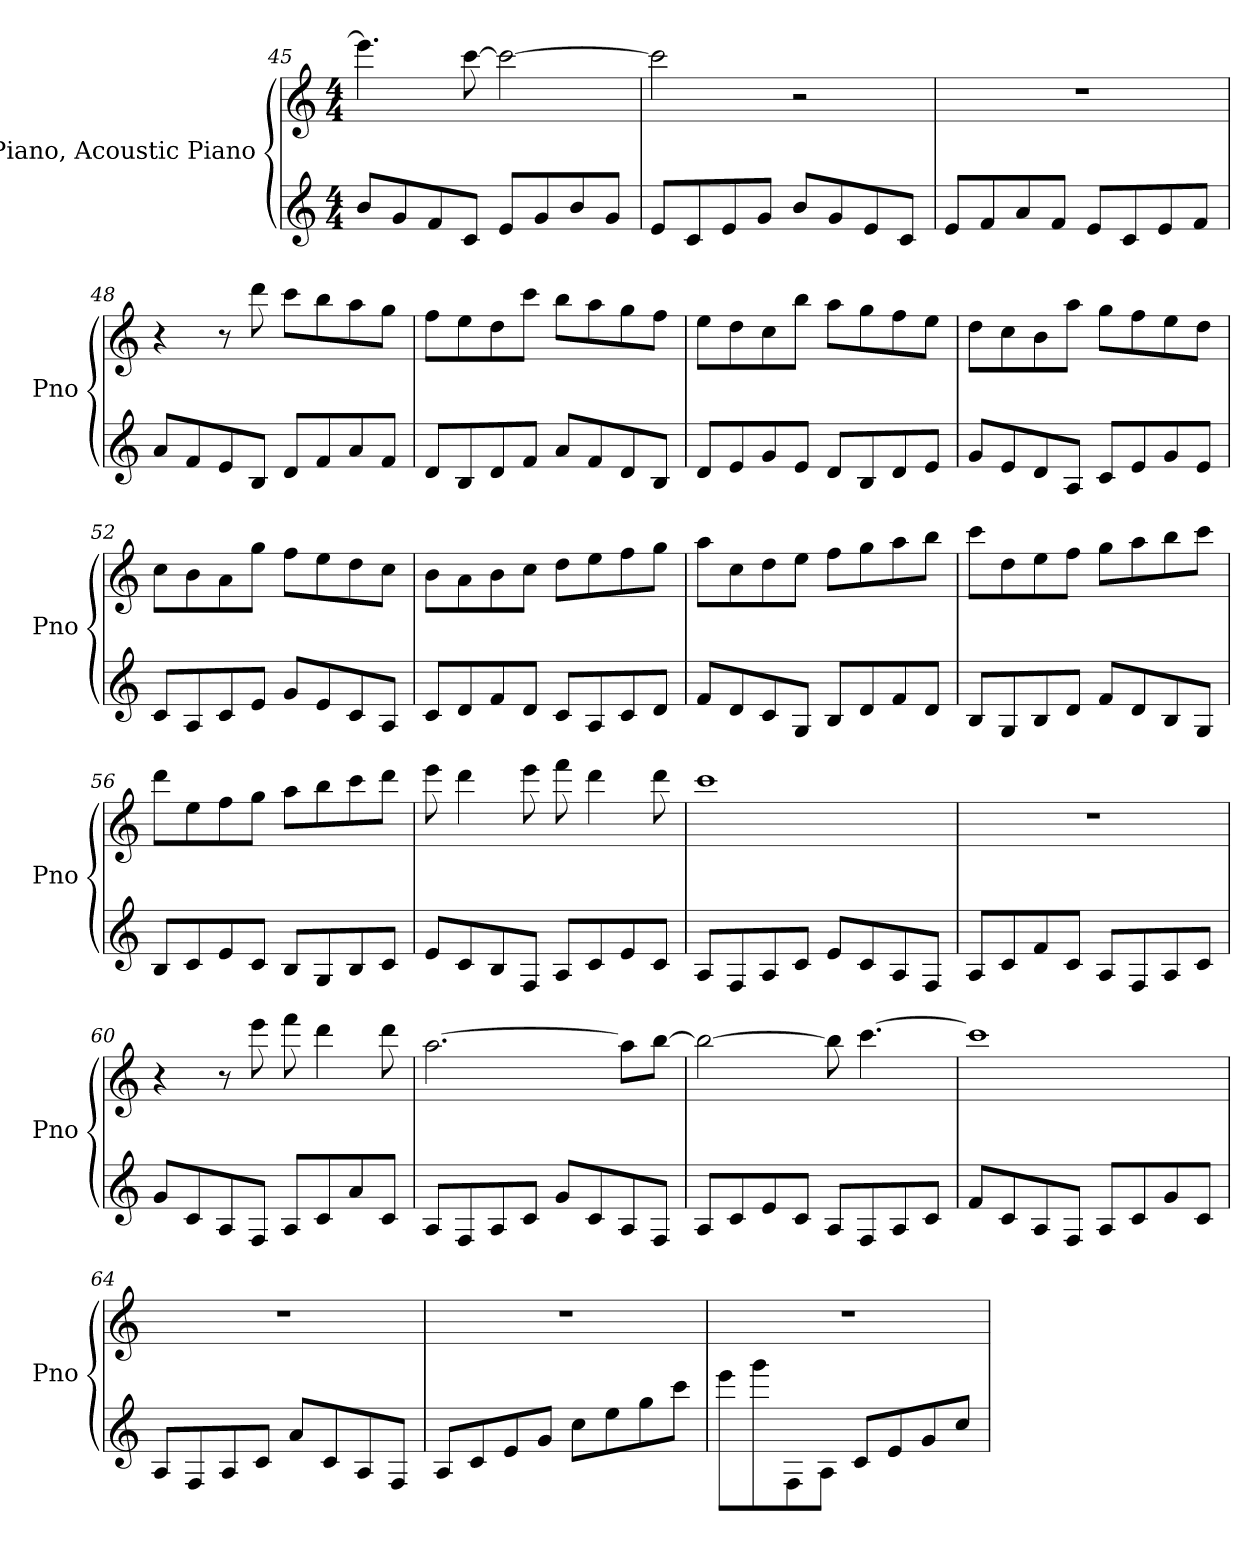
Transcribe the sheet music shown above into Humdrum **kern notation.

**kern	**kern
*part1	*part1
*staff2	*staff1
*I"Piano, Acoustic Piano	*
*I'Pno	*
*clefG2	*clefG2
*k[]	*k[]
*M4/4	*M4/4
=45	=45
8b/L	4.eee\]
8g/	.
8f/	.
8c/J	[8ccc\
8e/L	2ccc\_
8g/	.
8b/	.
8g/J	.
!!LO:LB:g=z
=46	=46
8e/L	2ccc\]
8c/	.
8e/	.
8g/J	.
8b/L	2r
8g/	.
8e/	.
8c/J	.
=47	=47
8e/L	1r
8f/	.
8a/	.
8f/J	.
8e/L	.
8c/	.
8e/	.
8f/J	.
=48	=48
8a/L	4r
8f/	.
8e/	8r
8B/J	8ddd\
8d/L	8ccc\L
8f/	8bb\
8a/	8aa\
8f/J	8gg\J
=49	=49
8d/L	8ff\L
8B/	8ee\
8d/	8dd\
8f/J	8ccc\J
8a/L	8bb\L
8f/	8aa\
8d/	8gg\
8B/J	8ff\J
=50	=50
8d/L	8ee\L
8e/	8dd\
8g/	8cc\
8e/J	8bb\J
8d/L	8aa\L
8B/	8gg\
8d/	8ff\
8e/J	8ee\J
!!LO:PB:g=z
=51	=51
8g/L	8dd\L
8e/	8cc\
8d/	8b\
8A/J	8aa\J
8c/L	8gg\L
8e/	8ff\
8g/	8ee\
8e/J	8dd\J
=52	=52
8c/L	8cc\L
8A/	8b\
8c/	8a\
8e/J	8gg\J
8g/L	8ff\L
8e/	8ee\
8c/	8dd\
8A/J	8cc\J
=53	=53
8c/L	8b\L
8d/	8a\
8f/	8b\
8d/J	8cc\J
8c/L	8dd\L
8A/	8ee\
8c/	8ff\
8d/J	8gg\J
=54	=54
8f/L	8aa\L
8d/	8cc\
8c/	8dd\
8G/J	8ee\J
8B/L	8ff\L
8d/	8gg\
8f/	8aa\
8d/J	8bb\J
!!LO:LB:g=z
=55	=55
8B/L	8ccc\L
8G/	8dd\
8B/	8ee\
8d/J	8ff\J
8f/L	8gg\L
8d/	8aa\
8B/	8bb\
8G/J	8ccc\J
=56	=56
8B/L	8ddd\L
8c/	8ee\
8e/	8ff\
8c/J	8gg\J
8B/L	8aa\L
8G/	8bb\
8B/	8ccc\
8c/J	8ddd\J
=57	=57
8e/L	8eee\
8c/	4ddd\
8B/	.
8F/J	8eee\
8A/L	8fff\
8c/	4ddd\
8e/	.
8c/J	8ddd\
=58	=58
8A/L	1ccc
8F/	.
8A/	.
8c/J	.
8e/L	.
8c/	.
8A/	.
8F/J	.
!!LO:LB:g=z
=59	=59
8A/L	1r
8c/	.
8f/	.
8c/J	.
8A/L	.
8F/	.
8A/	.
8c/J	.
=60	=60
8g/L	4r
8c/	.
8A/	8r
8F/J	8eee\
8A/L	8fff\
8c/	4ddd\
8a/	.
8c/J	8ddd\
=61	=61
8A/L	[2.aa\
8F/	.
8A/	.
8c/J	.
8g/L	.
8c/	.
8A/	8aa\L]
8F/J	[8bb\J
=62	=62
8A/L	2bb\_
8c/	.
8e/	.
8c/J	.
8A/L	8bb\]
8F/	[4.ccc\
8A/	.
8c/J	.
!!LO:LB:g=z
=63	=63
8f/L	1ccc]
8c/	.
8A/	.
8F/J	.
8A/L	.
8c/	.
8g/	.
8c/J	.
=64	=64
8A/L	1r
8F/	.
8A/	.
8c/J	.
8a/L	.
8c/	.
8A/	.
8F/J	.
=65	=65
8A/L	1r
8c/	.
8e/	.
8g/J	.
8cc\L	.
8ee\	.
8gg\	.
8ccc\J	.
=66	=66
8eee\L	1r
8ggg\	.
8F\	.
8A\J	.
8c/L	.
8e/	.
8g/	.
8cc/J	.
=	=
*-	*-
